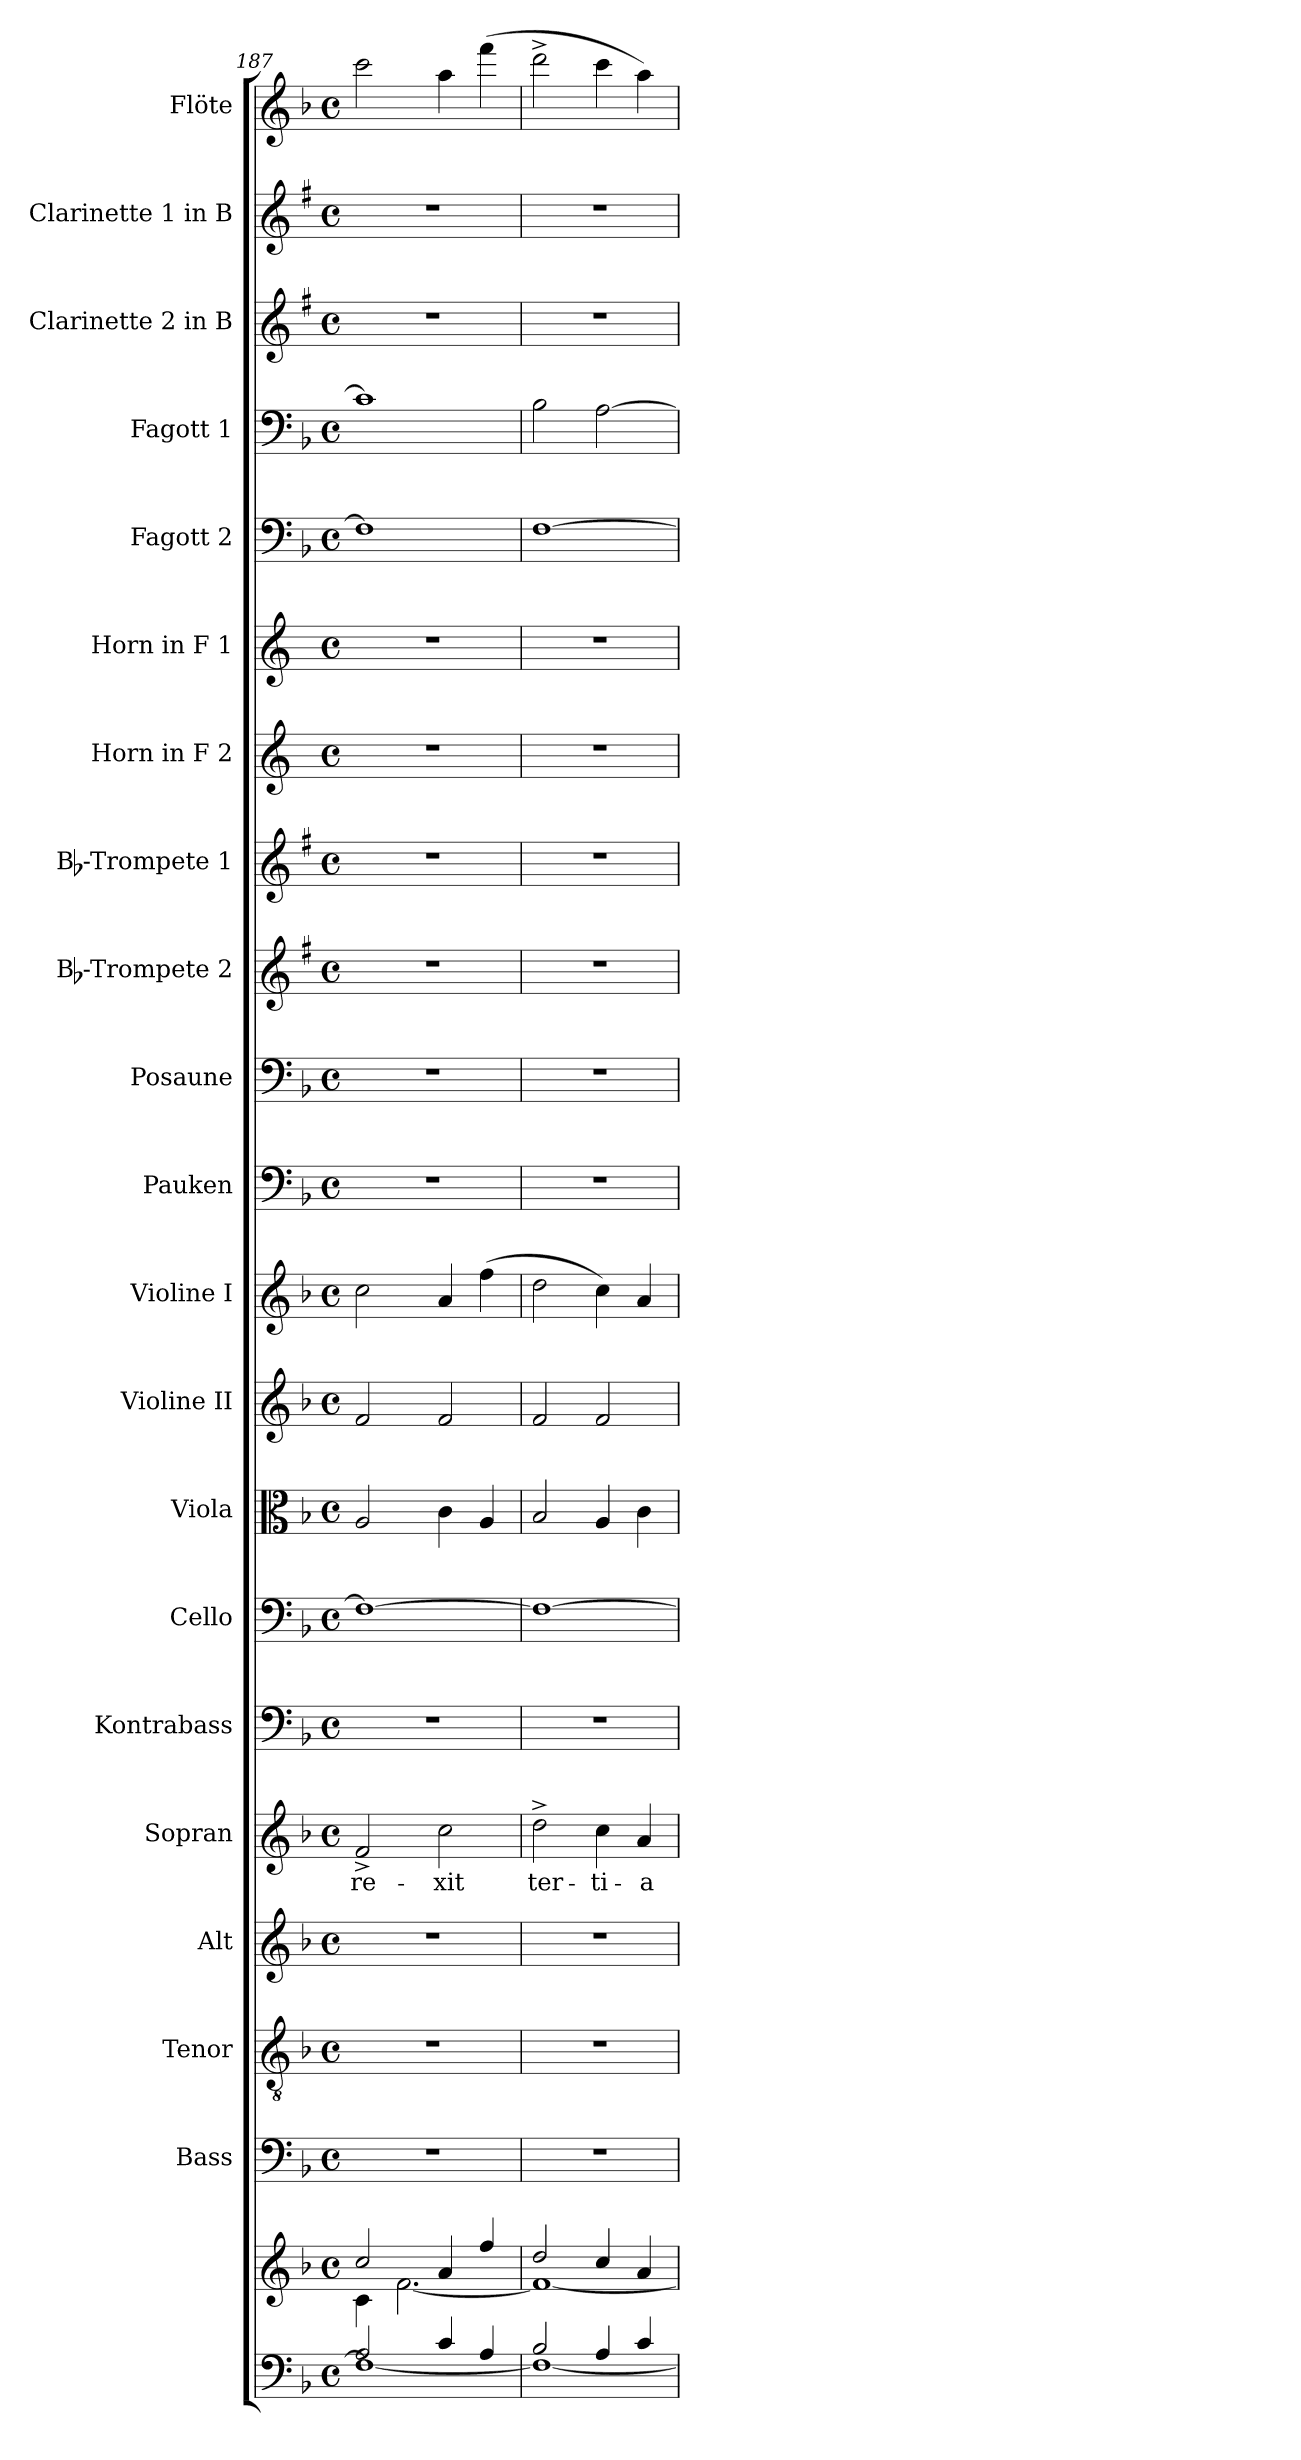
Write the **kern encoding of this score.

**kern	**kern	**kern	**kern	**kern	**kern	**text	**kern	**kern	**kern	**kern	**kern	**kern	**kern	**kern	**kern	**kern	**kern	**kern	**kern	**kern	**kern	**kern
*part21	*part21	*part20	*part19	*part18	*part17	*part17	*part16	*part15	*part14	*part13	*part12	*part11	*part10	*part9	*part8	*part7	*part6	*part5	*part4	*part3	*part2	*part1
*staff22	*staff21	*staff20	*staff19	*staff18	*staff17	*staff17	*staff16	*staff15	*staff14	*staff13	*staff12	*staff11	*staff10	*staff9	*staff8	*staff7	*staff6	*staff5	*staff4	*staff3	*staff2	*staff1
*	*	*I"Bass	*I"Tenor	*I"Alt	*I"Sopran	*	*I"Kontrabass	*I"Cello	*I"Viola	*I"Violine II	*I"Violine I	*I"Pauken	*I"Posaune	*I"Bb-Trompete 2	*I"Bb-Trompete 1	*I"Horn in F 2	*I"Horn in F 1	*I"Fagott 2	*I"Fagott 1	*I"Clarinette 2 in B	*I"Clarinette 1 in B	*I"Flöte
*	*	*I'B.	*I'T.	*I'A.	*I'S.	*	*I'Kb.	*	*I'Vla.	*I'Vl. II	*I'Vl. I	*I'Pk.	*I'Pos.	*I'Bb Trp. 2	*I'Bb Trp. 1	*	*	*I'Fg. 2	*I'Fg. 1	*I'Clar. 2	*I'Clar.1	*I'Fl.
*clefF4	*clefG2	*clefF4	*clefGv2	*clefG2	*clefG2	*	*clefF4	*clefF4	*clefC3	*clefG2	*clefG2	*clefF4	*clefF4	*clefG2	*clefG2	*clefG2	*clefG2	*clefF4	*clefF4	*clefG2	*clefG2	*clefG2
*	*	*	*	*	*	*	*ITrd7c12	*	*	*	*	*	*	*ITrd1c2	*ITrd1c2	*ITrd4c7	*ITrd4c7	*	*	*ITrd1c2	*ITrd1c2	*
*k[b-]	*k[b-]	*k[b-]	*k[b-]	*k[b-]	*k[b-]	*	*k[b-]	*k[b-]	*k[b-]	*k[b-]	*k[b-]	*k[b-]	*k[b-]	*k[b-]	*k[b-]	*k[b-]	*k[b-]	*k[b-]	*k[b-]	*k[b-]	*k[b-]	*k[b-]
*F:	*F:	*F:	*F:	*F:	*F:	*	*F:	*F:	*F:	*F:	*F:	*F:	*F:	*F:	*F:	*F:	*F:	*F:	*F:	*F:	*F:	*F:
*M4/4	*M4/4	*M4/4	*M4/4	*M4/4	*M4/4	*	*M4/4	*M4/4	*M4/4	*M4/4	*M4/4	*M4/4	*M4/4	*M4/4	*M4/4	*M4/4	*M4/4	*M4/4	*M4/4	*M4/4	*M4/4	*M4/4
*met(c)	*met(c)	*met(c)	*met(c)	*met(c)	*met(c)	*	*met(c)	*met(c)	*met(c)	*met(c)	*met(c)	*met(c)	*met(c)	*met(c)	*met(c)	*met(c)	*met(c)	*met(c)	*met(c)	*met(c)	*met(c)	*met(c)
=187	=187	=187	=187	=187	=187	=187	=187	=187	=187	=187	=187	=187	=187	=187	=187	=187	=187	=187	=187	=187	=187	=187
*^	*^	*	*	*	*	*	*	*	*	*	*	*	*	*	*	*	*	*	*	*	*	*
!	!	!	!	!	!	!	!	!LO:LY:b	!	!	!	!	!	!	!	!	!	!	!	!	!	!	!	!
2A/	1F_	2cc/	4c\	1r	1r	1r	2f^>/	-re-	1r	1F_	2A/	2f/	2cc\	1r	1r	1r	1r	1r	1r	1F]	1c]	1r	1r	2ccc\
.	.	.	[<2.f\	.	.	.	.	.	.	.	.	.	.	.	.	.	.	.	.	.	.	.	.	.
!	!	!	!	!	!	!	!	!LO:LY:b	!	!	!	!	!	!	!	!	!	!	!	!	!	!	!	!
4c/	.	4a/	.	.	.	.	2cc\	-xit	.	.	4c\	2f/	4a/	.	.	.	.	.	.	.	.	.	.	4aa\
4A/	.	4ff/	.	.	.	.	.	.	.	.	4A/	.	(>4ff\	.	.	.	.	.	.	.	.	.	.	(>4fff\
=188	=188	=188	=188	=188	=188	=188	=188	=188	=188	=188	=188	=188	=188	=188	=188	=188	=188	=188	=188	=188	=188	=188	=188	=188
!	!	!	!	!	!	!	!	!LO:LY:b	!	!	!	!	!	!	!	!	!	!	!	!	!	!	!	!
2B-/	1F_	2dd/	1f_	1r	1r	1r	2dd^>\	ter-	1r	1F_	2B-/	2f/	2dd\	1r	1r	1r	1r	1r	1r	[1F	2B-\	1r	1r	2ddd^>\
!	!	!	!	!	!	!	!	!LO:LY:b	!	!	!	!	!	!	!	!	!	!	!	!	!	!	!	!
4A/	.	4cc/	.	.	.	.	4cc\	-ti-	.	.	4A/	2f/	4cc\)	.	.	.	.	.	.	.	[2A\	.	.	4ccc\
!	!	!	!	!	!	!	!	!LO:LY:b	!	!	!	!	!	!	!	!	!	!	!	!	!	!	!	!
4c/	.	4a/	.	.	.	.	4a/	-a	.	.	4c\	.	4a/	.	.	.	.	.	.	.	.	.	.	4aa\)
*v	*v	*	*	*	*	*	*	*	*	*	*	*	*	*	*	*	*	*	*	*	*	*	*	*
*	*v	*v	*	*	*	*	*	*	*	*	*	*	*	*	*	*	*	*	*	*	*	*	*
=	=	=	=	=	=	=	=	=	=	=	=	=	=	=	=	=	=	=	=	=	=	=
*-	*-	*-	*-	*-	*-	*-	*-	*-	*-	*-	*-	*-	*-	*-	*-	*-	*-	*-	*-	*-	*-	*-
